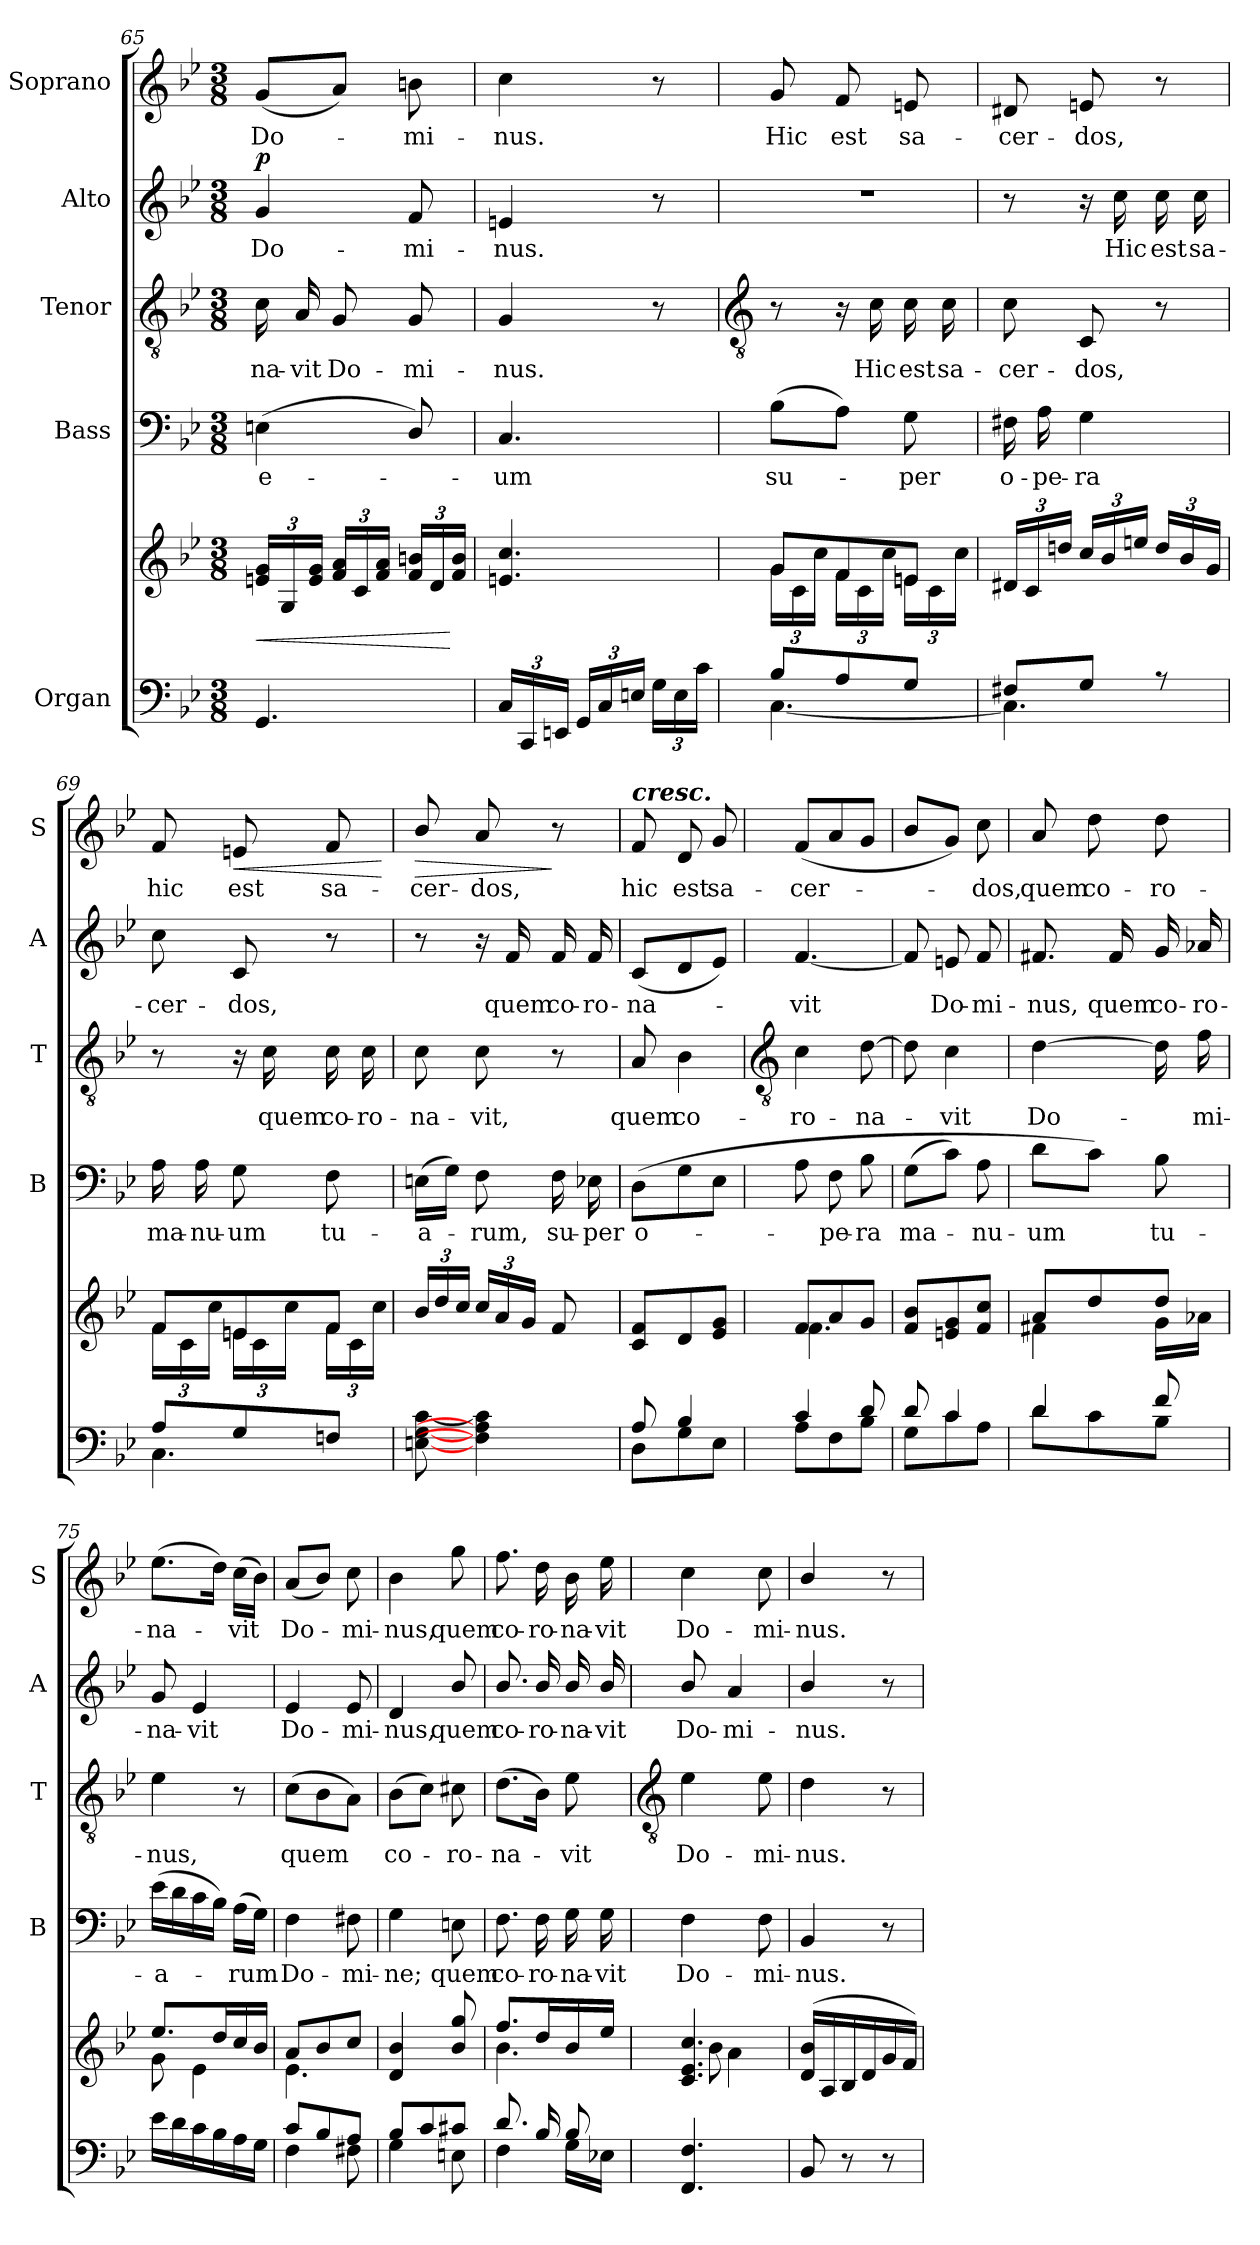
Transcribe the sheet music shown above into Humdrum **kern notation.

**kern	**kern	**dynam	**kern	**text	**kern	**text	**kern	**text	**dynam	**kern	**text	**dynam
*part5	*part5	*part5	*part4	*part4	*part3	*part3	*part2	*part2	*part2	*part1	*part1	*part1
*staff6	*staff5	*staff5/6	*staff4	*staff4	*staff3	*staff3	*staff2	*staff2	*staff2	*staff1	*staff1	*staff1
*I"Organ	*	*	*I"Bass	*	*I"Tenor	*	*I"Alto	*	*	*I"Soprano	*	*
*	*	*	*I'B	*	*I'T	*	*I'A	*	*	*I'S	*	*
*clefF4	*clefG2	*	*clefF4	*	*clefGv2	*	*clefG2	*	*	*clefG2	*	*
*k[b-e-]	*k[b-e-]	*	*k[b-e-]	*	*k[b-e-]	*	*k[b-e-]	*	*	*k[b-e-]	*	*
*B-:	*B-:	*	*B-:	*	*B-:	*	*B-:	*	*	*B-:	*	*
*M3/8	*M3/8	*	*M3/8	*	*M3/8	*	*M3/8	*	*	*M3/8	*	*
=65	=65	=65	=65	=65	=65	=65	=65	=65	=65	=65	=65	=65
!	!	!LO:HP:b	!	!LO:LY:b	!	!LO:LY:b	!	!LO:LY:b	!LO:DY:b	!	!LO:LY:b	!
*	*^	*	*	*	*	*	*	*	*	*	*	*
4.GG	24en 24gLL	4.ryy	<	(<4En	e-	16c	-na-	4g	Do-	p	(<8gL	Do-	.
.	24G	.	.	.	.	.	.	.	.	.	.	.	.
!	!	!	!	!	!	!	!LO:LY:b	!	!	!	!	!	!
.	.	.	.	.	.	16A	-vit	.	.	.	.	.	.
.	24e 24gJJ	.	.	.	.	.	.	.	.	.	.	.	.
!	!	!	!	!	!	!	!LO:LY:b	!	!	!	!	!	!
.	24f 24aLL	.	.	.	.	8G	Do-	.	.	.	8aJ)	.	.
.	24c	.	.	.	.	.	.	.	.	.	.	.	.
.	24f 24aJJ	.	.	.	.	.	.	.	.	.	.	.	.
!	!	!	!	!	!	!	!LO:LY:b	!	!LO:LY:b	!	!	!LO:LY:b	!
.	24f 24bnLL	.	.	8D/)	.	8G	-mi-	8f	-mi-	.	8bn	mi-	.
.	24d	.	.	.	.	.	.	.	.	.	.	.	.
.	24f 24bJJ	.	[	.	.	.	.	.	.	.	.	.	.
=66	=66	=66	=66	=66	=66	=66	=66	=66	=66	=66	=66	=66	=66
!	!	!	!	!	!LO:LY:b	!	!LO:LY:b	!	!LO:LY:b	!	!	!LO:LY:b	!
24CLL	4.en 4.cc	4.ryy	.	4.C	um	4G	-nus.	4en	-nus.	.	4cc	-nus.	.
24CC	.	.	.	.	.	.	.	.	.	.	.	.	.
24EEnJJ	.	.	.	.	.	.	.	.	.	.	.	.	.
24GGLL	.	.	.	.	.	.	.	.	.	.	.	.	.
24C	.	.	.	.	.	.	.	.	.	.	.	.	.
24EnJJ	.	.	.	.	.	.	.	.	.	.	.	.	.
24GLL	.	.	.	.	.	8r	.	8r	.	.	8r	.	.
24E	.	.	.	.	.	.	.	.	.	.	.	.	.
24cJJ	.	.	.	.	.	.	.	.	.	.	.	.	.
!!LO:LB:g=z
=67	=67	=67	=67	=67	=67	=67	=67	=67	=67	=67	=67	=67	=67
*	*	*	*	*	*	*clefGv2	*	*	*	*	*	*	*
*^	*	*	*	*	*	*	*	*	*	*	*	*	*
!	!	!	!	!	!	!LO:LY:b	!	!	!LO:N:vis=1	!	!	!	!LO:LY:b	!
8B-/L	[4.C\	8gL	24g\LL	.	(>8B-L	su-	8r	.	4.r	.	.	8g	Hic	.
.	.	.	24c\	.	.	.	.	.	.	.	.	.	.	.
.	.	.	24cc\JJ	.	.	.	.	.	.	.	.	.	.	.
!	!	!	!	!	!	!	!	!	!	!	!	!	!LO:LY:b	!
8A/	.	8f	24f\LL	.	8AJ)	.	16r	.	.	.	.	8f	est	.
.	.	.	24c\	.	.	.	.	.	.	.	.	.	.	.
!	!	!	!	!	!	!	!	!LO:LY:b	!	!	!	!	!	!
.	.	.	.	.	.	.	16c	Hic	.	.	.	.	.	.
.	.	.	24cc\JJ	.	.	.	.	.	.	.	.	.	.	.
!	!	!	!	!	!	!LO:LY:b	!	!LO:LY:b	!	!	!	!	!LO:LY:b	!
8G/J	.	8enJ	24en\LL	.	8G	per	16c	est	.	.	.	8en	sa-	.
.	.	.	24c\	.	.	.	.	.	.	.	.	.	.	.
!	!	!	!	!	!	!	!	!LO:LY:b	!	!	!	!	!	!
.	.	.	.	.	.	.	16c	sa-	.	.	.	.	.	.
.	.	.	24cc\JJ	.	.	.	.	.	.	.	.	.	.	.
=68	=68	=68	=68	=68	=68	=68	=68	=68	=68	=68	=68	=68	=68	=68
!	!	!	!LO:N:vis=1	!	!	!LO:LY:b	!	!LO:LY:b	!	!	!	!	!LO:LY:b	!
8F#X/L	4.C\]	24d#XLL	4.ryy	.	16F#X	o-	8c	-cer-	8r	.	.	8d#X	-cer-	.
.	.	24c	.	.	.	.	.	.	.	.	.	.	.	.
!	!	!	!	!	!	!LO:LY:b	!	!	!	!	!	!	!	!
.	.	.	.	.	16A	-pe-	.	.	.	.	.	.	.	.
.	.	24ddnJJ	.	.	.	.	.	.	.	.	.	.	.	.
!	!	!	!	!	!	!LO:LY:b	!	!LO:LY:b	!	!	!	!	!LO:LY:b	!
8G/J	.	24ccLL	.	.	4G	-ra	8C	-dos,	16r	.	.	8en	-dos,	.
.	.	24b-	.	.	.	.	.	.	.	.	.	.	.	.
!	!	!	!	!	!	!	!	!	!	!LO:LY:b	!	!	!	!
.	.	.	.	.	.	.	.	.	16cc	Hic	.	.	.	.
.	.	24eenJJ	.	.	.	.	.	.	.	.	.	.	.	.
!	!	!	!	!	!	!	!	!	!	!LO:LY:b	!	!	!	!
8r	.	24ddLL	.	.	.	.	8r	.	16cc	est	.	8r	.	.
.	.	24b-	.	.	.	.	.	.	.	.	.	.	.	.
!	!	!	!	!	!	!	!	!	!	!LO:LY:b	!	!	!	!
.	.	.	.	.	.	.	.	.	16cc	sa-	.	.	.	.
.	.	24gJJ	.	.	.	.	.	.	.	.	.	.	.	.
=69	=69	=69	=69	=69	=69	=69	=69	=69	=69	=69	=69	=69	=69	=69
!	!	!	!	!	!	!LO:LY:b	!	!	!	!LO:LY:b	!	!	!LO:LY:b	!
8A/L	4.C\	8fL	24f\LL	.	16A	ma-	8r	.	8cc	-cer-	.	8f	hic	.
.	.	.	24c\	.	.	.	.	.	.	.	.	.	.	.
!	!	!	!	!	!	!LO:LY:b	!	!	!	!	!	!	!	!
.	.	.	.	.	16A	-nu-	.	.	.	.	.	.	.	.
.	.	.	24cc\JJ	.	.	.	.	.	.	.	.	.	.	.
!	!	!	!	!	!	!LO:LY:b	!	!	!	!LO:LY:b	!	!	!LO:LY:b	!LO:HP:b
8G/	.	8en	24en\LL	.	8G	-um	16r	.	8c	-dos,	.	8en	est	<
.	.	.	24c\	.	.	.	.	.	.	.	.	.	.	.
!	!	!	!	!	!	!	!	!LO:LY:b	!	!	!	!	!	!
.	.	.	.	.	.	.	16c	quem	.	.	.	.	.	.
.	.	.	24cc\JJ	.	.	.	.	.	.	.	.	.	.	.
!	!	!	!	!	!	!LO:LY:b	!	!LO:LY:b	!	!	!	!	!LO:LY:b	!
8Fn/J	.	8fJ	24f\LL	.	8F	tu-	16c	co-	8r	.	.	8f	sa-	.
.	.	.	24c\	.	.	.	.	.	.	.	.	.	.	.
!	!	!	!	!	!	!	!	!LO:LY:b	!	!	!	!	!	!
.	.	.	.	.	.	.	16c	-ro-	.	.	.	.	.	.
.	.	.	24cc\JJ	.	.	.	.	.	.	.	.	.	.	.
*v	*v	*	*	*	*	*	*	*	*	*	*	*	*	*
*	*v	*v	*	*	*	*	*	*	*	*	*	*	*
.	.	.	.	.	.	.	.	.	.	.	.	[
=70	=70	=70	=70	=70	=70	=70	=70	=70	=70	=70	=70	=70
*^	*^	*	*	*	*	*	*	*	*	*	*	*
!	!	!	!	!	!	!LO:LY:b	!	!LO:LY:b	!	!	!	!	!LO:LY:b	!LO:HP:b
4.ryy	[8En\ [8G\ [8c\	24b-LL	4.ryy	.	(>16EnLL	-a-	8c	-na-	8r	.	.	8b-/	-cer-	>
.	.	24dd	.	.	.	.	.	.	.	.	.	.	.	.
.	.	.	.	.	16GJJ)	.	.	.	.	.	.	.	.	.
.	.	24ccJJ	.	.	.	.	.	.	.	.	.	.	.	.
!	!	!	!	!	!	!LO:LY:b	!	!LO:LY:b	!	!	!	!	!LO:LY:b	!
.	4F\] 4A\] 4c\]	24ccLL	.	.	8F	rum,	8c	-vit,	16r	.	.	8a	-dos,	.
.	.	24a	.	.	.	.	.	.	.	.	.	.	.	.
!	!	!	!	!	!	!	!	!	!	!LO:LY:b	!	!	!	!
.	.	.	.	.	.	.	.	.	16f	quem	.	.	.	.
.	.	24gJJ	.	.	.	.	.	.	.	.	.	.	.	.
!	!	!	!	!	!	!LO:LY:b	!	!	!	!LO:LY:b	!	!	!	!
.	.	8f	.	.	16F	su-	8r	.	16f	co-	.	8r	.	]
!	!	!	!	!	!	!LO:LY:b	!	!	!	!LO:LY:b	!	!	!	!
.	.	.	.	.	16E-X	-per	.	.	16f	-ro-	.	.	.	.
=71	=71	=71	=71	=71	=71	=71	=71	=71	=71	=71	=71	=71	=71	=71
!	!	!	!	!	!	!	!	!	!	!	!	!LO:TX:a:Bi:t=cresc.	!	!
!	!	!	!LO:N:vis=1	!	!	!LO:LY:b	!	!LO:LY:b	!	!LO:LY:b	!	!	!LO:LY:b	!
8A/	8D\L	8c 8fL	4.ryy	.	(>8DL	o-	8A	quem	(<8cL	-na-	.	8f	hic	.
!	!	!	!	!	!	!	!	!LO:LY:b	!	!	!	!	!LO:LY:b	!
(<4B-/	8G\	8d	.	.	8G	.	4B-	co-	8d	.	.	8d	est	.
!	!	!	!	!	!	!	!	!	!	!	!	!	!LO:LY:b	!
.	8E-\J	8e- 8gJ	.	.	8E-J	.	.	.	8e-J)	.	.	8g	sa-	.
!!LO:LB:g=z
=72	=72	=72	=72	=72	=72	=72	=72	=72	=72	=72	=72	=72	=72	=72
*	*	*	*	*	*	*	*clefGv2	*	*	*	*	*	*	*
!	!	!	!	!	!	!	!	!LO:LY:b	!	!LO:LY:b	!	!	!LO:LY:b	!
4c/	8A\L	8fL	4.f\	.	8A	.	4c	-ro-	[4.f	vit	.	(<8fL	-cer-	.
!	!	!	!	!	!	!LO:LY:b	!	!	!	!	!	!	!	!
.	8F\	8a	.	.	8F	pe-	.	.	.	.	.	8a	.	.
!	!	!	!	!	!	!LO:LY:b	!	!LO:LY:b	!	!	!	!	!	!
8d/	8B-\J	8gJ	.	.	8B-	-ra	[8d	-na-	.	.	.	8gJ	.	.
=73	=73	=73	=73	=73	=73	=73	=73	=73	=73	=73	=73	=73	=73	=73
!	!	!	!LO:N:vis=1	!	!	!LO:LY:b	!	!	!	!	!	!	!	!
8d/	8G\L	8f 8b-L)	4.ryy	.	(>8GL	ma-	8d]	.	8f]	.	.	8b-L	.	.
!	!	!	!	!	!	!	!	!LO:LY:b	!	!LO:LY:b	!	!	!	!
4c/	8c\	8en 8g	.	.	8cJ)	.	4c	vit	8en	Do-	.	8gJ)	.	.
!	!	!	!	!	!	!LO:LY:b	!	!	!	!LO:LY:b	!	!	!LO:LY:b	!
.	8A\J	8f 8ccJ	.	.	8A	nu-	.	.	8f	-mi-	.	8cc	dos,	.
=74	=74	=74	=74	=74	=74	=74	=74	=74	=74	=74	=74	=74	=74	=74
!	!	!	!	!	!	!LO:LY:b	!	!LO:LY:b	!	!LO:LY:b	!	!	!LO:LY:b	!
4d/	8d\L	8a/L	4f#X\	.	8dL	-um	[4d	Do-	8.f#X	-nus,	.	8a	quem	.
!	!	!	!	!	!	!	!	!	!	!	!	!	!LO:LY:b	!
.	8c\	8dd/	.	.	8cJ)	.	.	.	.	.	.	8dd	co-	.
!	!	!	!	!	!	!	!	!	!	!LO:LY:b	!	!	!	!
.	.	.	.	.	.	.	.	.	16f#	quem	.	.	.	.
!	!	!	!	!	!	!LO:LY:b	!	!	!	!LO:LY:b	!	!	!LO:LY:b	!
8f/	8B-\J	8dd/J	16g\LL	.	8B-	tu-	16d]	.	16g	co-	.	8dd	-ro-	.
!	!	!	!	!	!	!	!	!LO:LY:b	!	!LO:LY:b	!	!	!	!
.	.	.	16a-X\JJ	.	.	.	16f	mi-	16a-X	-ro-	.	.	.	.
=75	=75	=75	=75	=75	=75	=75	=75	=75	=75	=75	=75	=75	=75	=75
!LO:N:vis=1	!	!	!	!	!	!LO:LY:b	!	!LO:LY:b	!	!LO:LY:b	!	!	!LO:LY:b	!
4.ryy	16e-\LL	8.ee-/L	8g\	.	(>16e-LL	-a-	4e-	-nus,	8g	-na-	.	(>8.ee-L	-na-	.
.	16d\	.	.	.	16d	.	.	.	.	.	.	.	.	.
!	!	!	!	!	!	!	!	!	!	!LO:LY:b	!	!	!	!
.	16c\	.	4e-\	.	16c	.	.	.	4e-	-vit	.	.	.	.
.	16B-\	16dd/L	.	.	16B-JJ)	.	.	.	.	.	.	16ddJ)	.	.
!	!	!	!	!	!	!LO:LY:b	!	!	!	!	!	!	!LO:LY:b	!
.	16A\	16cc/	.	.	(>16ALL	rum	8r	.	.	.	.	(>16ccLL	vit	.
.	16G\JJ	16b-/JJ	.	.	16GJJ)	.	.	.	.	.	.	16b-JJ)	.	.
=76	=76	=76	=76	=76	=76	=76	=76	=76	=76	=76	=76	=76	=76	=76
!	!	!	!	!	!	!LO:LY:b	!	!LO:LY:b	!	!LO:LY:b	!	!	!LO:LY:b	!
8c/L	4F\	8a/L	4.e-\	.	4F	Do-	(>8cL	quem	4e-	Do-	.	(<8aL	Do-	.
8B-/	.	8b-/	.	.	.	.	8B-	.	.	.	.	8b-J)	.	.
!	!	!	!	!	!	!LO:LY:b	!	!	!	!LO:LY:b	!	!	!LO:LY:b	!
8A/J	8F#X\	8cc/J	.	.	8F#X	-mi-	8AJ)	.	8e-	-mi-	.	8cc	mi-	.
=77	=77	=77	=77	=77	=77	=77	=77	=77	=77	=77	=77	=77	=77	=77
!	!	!	!LO:N:vis=1	!	!	!LO:LY:b	!	!LO:LY:b	!	!LO:LY:b	!	!	!LO:LY:b	!
8B-/L	4G\	4d 4b-	4.ryy	.	4G	-ne;	(>8B-L	co-	4d	-nus,	.	4b-	-nus,	.
8c/	.	.	.	.	.	.	8cJ)	.	.	.	.	.	.	.
!	!	!	!	!	!	!LO:LY:b	!	!LO:LY:b	!	!LO:LY:b	!	!	!LO:LY:b	!
8c#X/J	8En\	8b- 8gg	.	.	8En	quem	8c#X	ro-	8b-/	quem	.	8gg	quem	.
=78	=78	=78	=78	=78	=78	=78	=78	=78	=78	=78	=78	=78	=78	=78
!	!	!	!	!	!	!LO:LY:b	!	!LO:LY:b	!	!LO:LY:b	!	!	!LO:LY:b	!
8.d/L	4F\	8.ff/L	4.b-\	.	8.F	co-	(>8.dL	-na-	8.b-/	co-	.	8.ff	co-	.
!	!	!	!	!	!	!LO:LY:b	!	!	!	!LO:LY:b	!	!	!LO:LY:b	!
16B-/L	.	16dd/L	.	.	16F	-ro-	16B-J)	.	16b-/	-ro-	.	16dd	-ro-	.
!	!	!	!	!	!	!LO:LY:b	!	!LO:LY:b	!	!LO:LY:b	!	!	!LO:LY:b	!
8B-/J	16G\LL	16b-/	.	.	16G	-na-	8e-	vit	16b-/	-na-	.	16b-	-na-	.
!	!	!	!	!	!	!LO:LY:b	!	!	!	!LO:LY:b	!	!	!LO:LY:b	!
.	16E-X\JJ	16ee-/JJ	.	.	16G	-vit	.	.	16b-/	-vit	.	16ee-	-vit	.
*v	*v	*	*	*	*	*	*	*	*	*	*	*	*	*
!!LO:LB:g=z
=79	=79	=79	=79	=79	=79	=79	=79	=79	=79	=79	=79	=79	=79
*	*	*	*	*	*	*clefGv2	*	*	*	*	*	*	*
*^	*	*	*	*	*	*	*	*	*	*	*	*	*
!	!	!	!	!	!	!LO:LY:b	!	!LO:LY:b	!	!LO:LY:b	!	!	!LO:LY:b	!
*v	*v	*	*	*	*	*	*	*	*	*	*	*	*	*
4.FF 4.F	4.c 4.e- 4.cc	8b-\	.	4F	Do-	4e-	Do-	8b-/	Do-	.	4cc	Do-	.
!	!	!	!	!	!	!	!	!	!LO:LY:b	!	!	!	!
.	.	4a\	.	.	.	.	.	4a	-mi-	.	.	.	.
!	!	!	!	!	!LO:LY:b	!	!LO:LY:b	!	!	!	!	!LO:LY:b	!
.	.	.	.	8F	-mi-	8e-	-mi-	.	.	.	8cc	-mi-	.
=80	=80	=80	=80	=80	=80	=80	=80	=80	=80	=80	=80	=80	=80
!	!	!	!	!	!LO:LY:b	!	!LO:LY:b	!	!LO:LY:b	!	!	!LO:LY:b	!
8BB-	(<16d 16b-LL	4.ryy	.	4BB-	-nus.	4d	-nus.	4b-/	-nus.	.	4b-/	-nus.	.
.	16A	.	.	.	.	.	.	.	.	.	.	.	.
8r	16B-	.	.	.	.	.	.	.	.	.	.	.	.
.	16d	.	.	.	.	.	.	.	.	.	.	.	.
8r	16g	.	.	8r	.	8r	.	8r	.	.	8r	.	.
.	16fJJ)	.	.	.	.	.	.	.	.	.	.	.	.
*	*v	*v	*	*	*	*	*	*	*	*	*	*	*
=	=	=	=	=	=	=	=	=	=	=	=	=
*-	*-	*-	*-	*-	*-	*-	*-	*-	*-	*-	*-	*-
